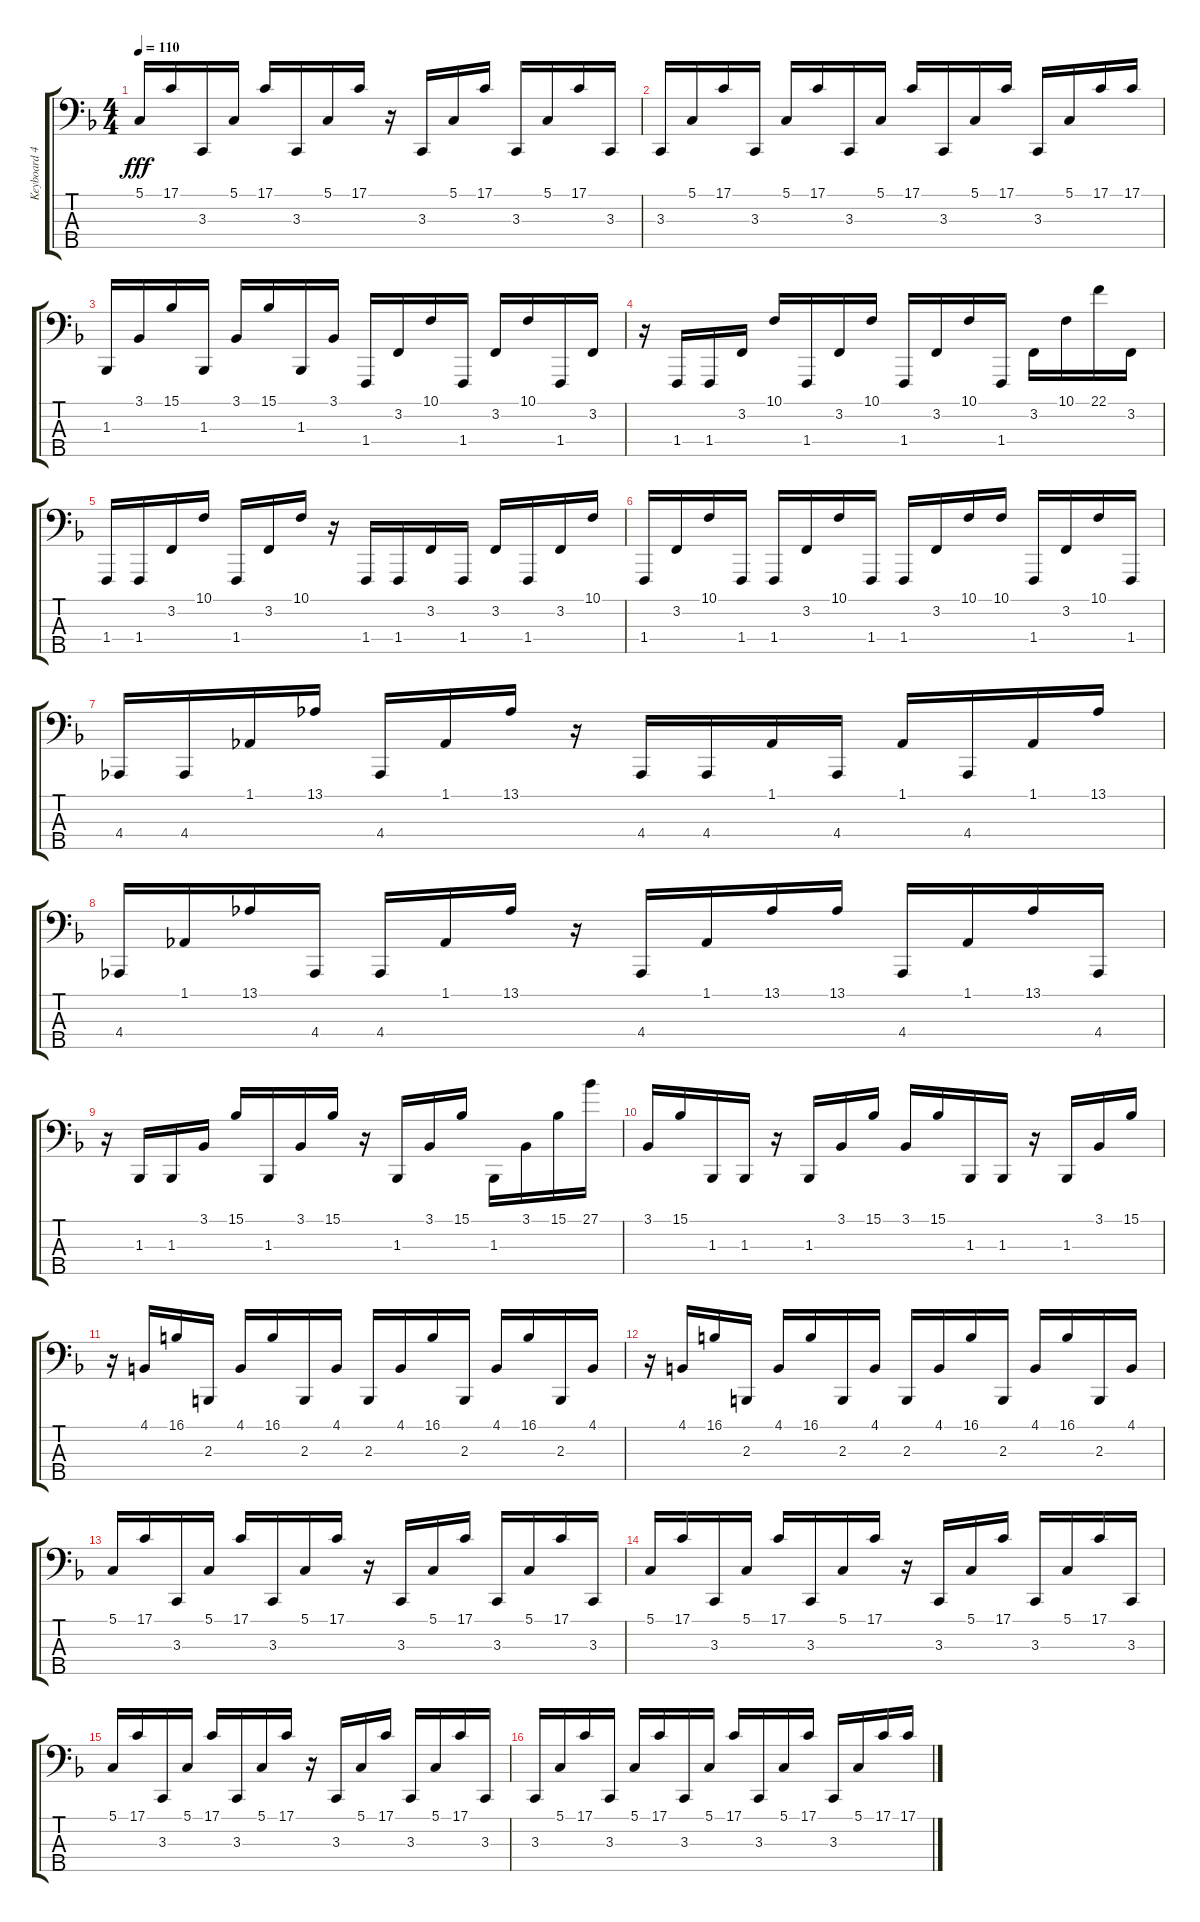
\track ("Keyboard 4" "Keyboard 4") {instrument lead8bassandlead}
\staff {score tabs}
\tuning (G2 D2 A1 E1 B0) {hide}
\ts (4 4)
\tempo 110
\clef f4
\ks f
5.1.16{dy fff} 17.1.16 3.3.16 5.1.16 17.1.16 3.3.16 5.1.16 17.1.16 r.16 3.3.16 5.1.16 17.1.16 3.3.16 5.1.16 17.1.16 3.3.16 |
3.3.16 5.1.16 17.1.16 3.3.16 5.1.16 17.1.16 3.3.16 5.1.16 17.1.16 3.3.16 5.1.16 17.1.16 3.3.16 5.1.16 17.1.16 17.1.16 |
1.3.16 3.1.16 15.1.16 1.3.16 3.1.16 15.1.16 1.3.16 3.1.16 1.4.16 3.2.16 10.1.16 1.4.16 3.2.16 10.1.16 1.4.16 3.2.16 |
r.16 1.4.16 1.4.16 3.2.16 10.1.16 1.4.16 3.2.16 10.1.16 1.4.16 3.2.16 10.1.16 1.4.16 3.2.16 10.1.16 22.1.16 3.2.16 |
1.4.16 1.4.16 3.2.16 10.1.16 1.4.16 3.2.16 10.1.16 r.16 1.4.16 1.4.16 3.2.16 1.4.16 3.2.16 1.4.16 3.2.16 10.1.16 |
1.4.16 3.2.16 10.1.16 1.4.16 1.4.16 3.2.16 10.1.16 1.4.16 1.4.16 3.2.16 10.1.16 10.1.16 1.4.16 3.2.16 10.1.16 1.4.16 |
4.4.16 4.4.16 1.1.16 13.1.16 4.4.16 1.1.16 13.1.16 r.16 4.4.16 4.4.16 1.1.16 4.4.16 1.1.16 4.4.16 1.1.16 13.1.16 |
4.4.16 1.1.16 13.1.16 4.4.16 4.4.16 1.1.16 13.1.16 r.16 4.4.16 1.1.16 13.1.16 13.1.16 4.4.16 1.1.16 13.1.16 4.4.16 |
r.16 1.3.16 1.3.16 3.1.16 15.1.16 1.3.16 3.1.16 15.1.16 r.16 1.3.16 3.1.16 15.1.16 1.3.16 3.1.16 15.1.16 27.1.16 |
3.1.16 15.1.16 1.3.16 1.3.16 r.16 1.3.16 3.1.16 15.1.16 3.1.16 15.1.16 1.3.16 1.3.16 r.16 1.3.16 3.1.16 15.1.16 |
r.16 4.1.16 16.1.16 2.3.16 4.1.16 16.1.16 2.3.16 4.1.16 2.3.16 4.1.16 16.1.16 2.3.16 4.1.16 16.1.16 2.3.16 4.1.16 |
r.16 4.1.16 16.1.16 2.3.16 4.1.16 16.1.16 2.3.16 4.1.16 2.3.16 4.1.16 16.1.16 2.3.16 4.1.16 16.1.16 2.3.16 4.1.16 |
5.1.16 17.1.16 3.3.16 5.1.16 17.1.16 3.3.16 5.1.16 17.1.16 r.16 3.3.16 5.1.16 17.1.16 3.3.16 5.1.16 17.1.16 3.3.16 |
5.1.16 17.1.16 3.3.16 5.1.16 17.1.16 3.3.16 5.1.16 17.1.16 r.16 3.3.16 5.1.16 17.1.16 3.3.16 5.1.16 17.1.16 3.3.16 |
5.1.16 17.1.16 3.3.16 5.1.16 17.1.16 3.3.16 5.1.16 17.1.16 r.16 3.3.16 5.1.16 17.1.16 3.3.16 5.1.16 17.1.16 3.3.16 |
3.3.16 5.1.16 17.1.16 3.3.16 5.1.16 17.1.16 3.3.16 5.1.16 17.1.16 3.3.16 5.1.16 17.1.16 3.3.16 5.1.16 17.1.16 17.1.16
